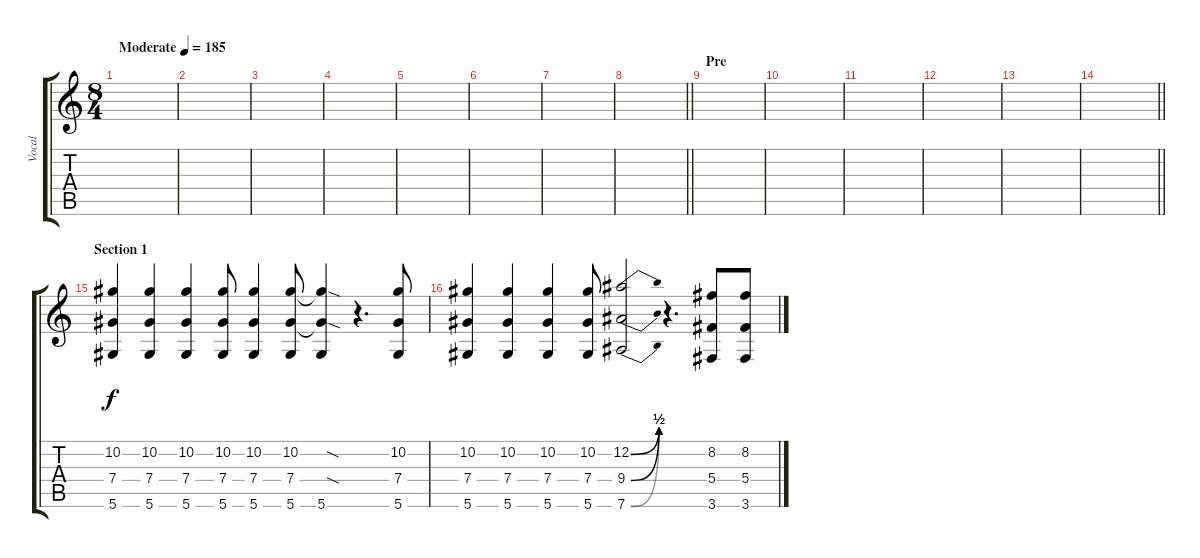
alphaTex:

\track ("Vocal" "Vocal") {instrument acousticguitarsteel}
\staff {score tabs}
\tuning (Eb4 Bb3 Gb3 Db3 Ab2 Eb2) {hide}
\ts (8 4)
\tempo (185 "Moderate")
\clef g2
\ks c
|
|
|
|
|
|
|
\barLineRight lightlight
|
\section ("" "Pre")
|
|
|
|
|
\barLineRight lightlight
|
\section ("" "Section 1")
(10.2 7.4 5.6).4 (10.2 7.4 5.6).4 (10.2 7.4 5.6).4 (10.2 7.4 5.6).8 (10.2 7.4 5.6).4 (10.2 7.4 5.6).8 (10.2{sod t} 7.4{sod t} 5.6).4 r.4{d} (10.2 7.4 5.6).8 |
(10.2 7.4 5.6).4 (10.2 7.4 5.6).4 (10.2 7.4 5.6).4 (10.2 7.4 5.6).8 (12.2{be (bend 0 0 60 2)} 9.4{be (bend 0 0 60 2)} 7.6{be (bend 0 0 60 2)}).2 r.4{d} (8.2 5.4 3.6).8 (8.2 5.4 3.6).8
